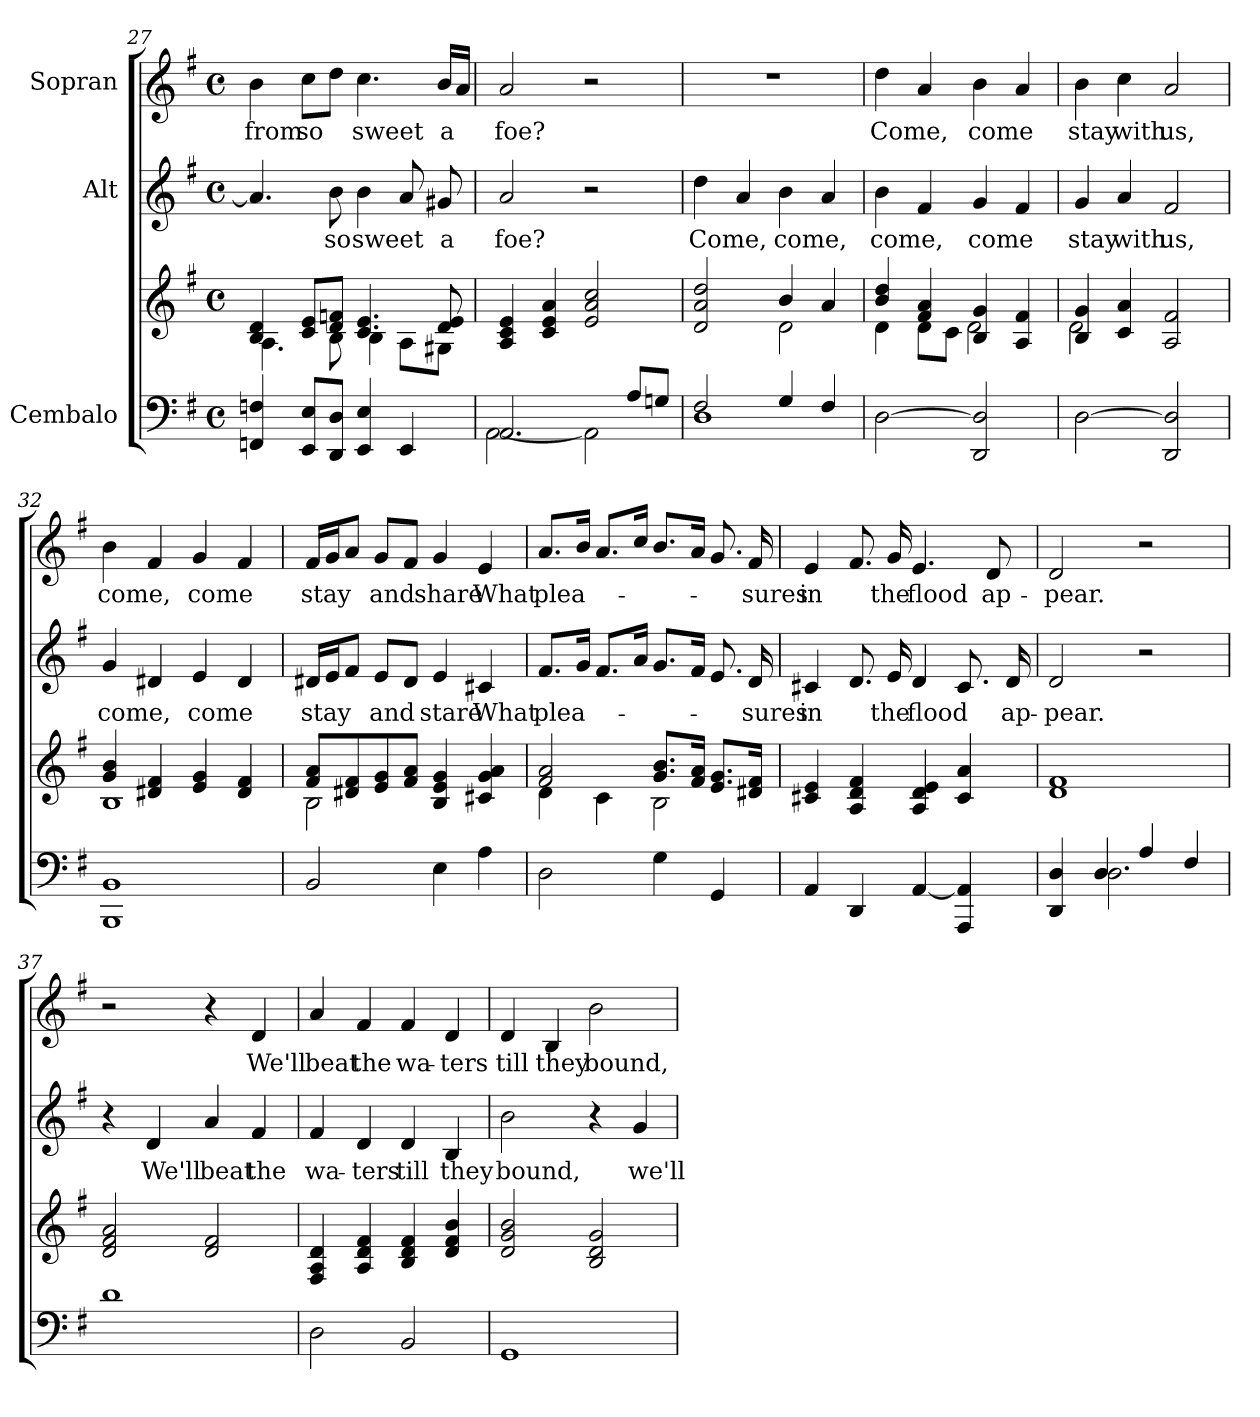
**kern	**kern	**kern	**text	**kern	**text
*part3	*part3	*part2	*part2	*part1	*part1
*staff4	*staff3	*staff2	*staff2	*staff1	*staff1
*I"Cembalo	*	*I"Alt	*	*I"Sopran	*
*clefF4	*clefG2	*clefG2	*	*clefG2	*
*k[f#]	*k[f#]	*k[f#]	*	*k[f#]	*
*M4/4	*M4/4	*M4/4	*	*M4/4	*
*met(c)	*met(c)	*met(c)	*	*met(c)	*
=27	=27	=27	=27	=27	=27
*	*^	*	*	*	*
!	!	!	!	!	!	!LO:LY:b
4FFn/ 4Fn/	4B/ 4d/	4.A\	4.a/]	.	4b\	from
!	!	!	!	!	!	!LO:LY:b
8EE/ 8E/L	8c/ 8e/L	.	.	.	8cc\L	so
!	!	!	!	!LO:LY:b	!	!
8DD/ 8D/J	8d/ 8fn/J	8B\	8b\	so	8dd\J	.
!	!	!	!	!LO:LY:b	!	!LO:LY:b
4EE/ 4E/	4.c/ 4.e/	4B\	4b\	sweet	4.cc\	sweet
4EE/	.	8A\L	8a/	.	.	.
!	!	!	!	!LO:LY:b	!	!LO:LY:b
.	8d/ 8e/	8G#X\J	8g#X/	a	16b/LL	a
.	.	.	.	.	16a/JJ	.
*	*v	*v	*	*	*	*
=28	=28	=28	=28	=28	=28
*^	*	*	*	*	*
!	!	!	!	!LO:LY:b	!	!LO:LY:b
2.AA/	[2AA\	4A/ 4c/ 4e/	2a/	foe?	2a/	foe?
.	.	4c/ 4e/ 4a/	.	.	.	.
.	2AA\]	2e/ 2a/ 2cc/	2r	.	2r	.
8A/L	.	.	.	.	.	.
8Gn/J	.	.	.	.	.	.
=29	=29	=29	=29	=29	=29	=29
*	*	*^	*	*	*	*
!	!	!	!	!	!LO:LY:b	!	!
2F#/	1D	2d/ 2a/ 2dd/	2ryy	4dd\	Come,	1r	.
.	.	.	.	4a/	.	.	.
!	!	!	!	!	!LO:LY:b	!	!
4G/	.	4b/	2d\	4b\	come,	.	.
4F#/	.	4a/	.	4a/	.	.	.
*v	*v	*	*	*	*	*	*
!!LO:PB:g=z
=30	=30	=30	=30	=30	=30	=30
!	!	!	!	!LO:LY:b	!	!LO:LY:b
[2D\	4b/ 4dd/	4d\	4b\	come,	4dd\	Come,
.	4f#/ 4a/	8d\L	4f#/	.	4a/	.
.	.	8c\J	.	.	.	.
!	!	!	!	!LO:LY:b	!	!LO:LY:b
2DD/ 2D/]	4B/ 4g/	2d\	4g/	come	4b\	come
.	4A/ 4f#/	.	4f#/	.	4a/	.
=31	=31	=31	=31	=31	=31	=31
!	!	!	!	!LO:LY:b	!	!LO:LY:b
[2D\	4B/ 4g/	2d\	4g/	stay	4b\	stay
!	!	!	!	!LO:LY:b	!	!LO:LY:b
.	4c/ 4a/	.	4a/	with	4cc\	with
!	!	!	!	!LO:LY:b	!	!LO:LY:b
2DD/ 2D/]	2A/ 2f#/	2ryy	2f#/	us,	2a/	us,
=32	=32	=32	=32	=32	=32	=32
!	!	!	!	!LO:LY:b	!	!LO:LY:b
1BBB 1BB	4g/ 4b/	1B	4g/	come,	4b\	come,
.	4d#X/ 4f#/	.	4d#X/	.	4f#/	.
!	!	!	!	!LO:LY:b	!	!LO:LY:b
.	4e/ 4g/	.	4e/	come	4g/	come
.	4d#/ 4f#/	.	4d#/	.	4f#/	.
=33	=33	=33	=33	=33	=33	=33
!	!	!	!	!LO:LY:b	!	!LO:LY:b
2BB/	8f#/ 8a/L	2B\	16d#X/LL	stay	16f#/LL	stay
.	.	.	16e/J	.	16g/J	.
.	8d#X/ 8f#/	.	8f#/J	.	8a/J	.
!	!	!	!	!LO:LY:b	!	!LO:LY:b
.	8e/ 8g/	.	8e/L	and	8g/L	and
.	8f#/ 8a/J	.	8d#/J	.	8f#/J	.
!	!	!	!	!LO:LY:b	!	!LO:LY:b
4E\	4B/ 4e/ 4g/	2ryy	4e/	stare	4g/	share
!	!	!	!	!LO:LY:b	!	!LO:LY:b
4A\	4c#X/ 4g/ 4a/	.	4c#X/	What	4e/	What
!!LO:LB:g=z
=34	=34	=34	=34	=34	=34	=34
!	!	!	!	!LO:LY:b	!	!LO:LY:b
2D\	2f#/ 2a/	4d\	8.f#/L	plea-	8.a/L	plea-
.	.	.	16g/Jk	.	16b/Jk	.
.	.	4c\	8.f#/L	.	8.a/L	.
.	.	.	16a/Jk	.	16cc/Jk	.
4G\	8.g/ 8.b/L	2B\	8.g/L	.	8.b/L	.
.	16f#/ 16a/Jk	.	16f#/Jk	.	16a/Jk	.
4GG/	8.e/ 8.g/L	.	8.e/	.	8.g/	.
!	!	!	!	!LO:LY:b	!	!LO:LY:b
.	16d#X/ 16f#/Jk	.	16d/	-sures	16f#/	-sures
*	*v	*v	*	*	*	*
=35	=35	=35	=35	=35	=35
!	!	!	!LO:LY:b	!	!LO:LY:b
4AA/	4c#X/ 4e/	4c#X/	in	4e/	in
4DD/	4A/ 4d/ 4f#/	8.d/	.	8.f#/	.
!	!	!	!LO:LY:b	!	!LO:LY:b
.	.	16e/	the	16g/	the
!	!	!	!LO:LY:b	!	!LO:LY:b
[4AA/	4A/ 4d/ 4e/	4d/	flood	4.e/	flood
4AAA/ 4AA/]	4c#/ 4a/	8.c#/	.	.	.
!	!	!	!	!	!LO:LY:b
.	.	.	.	8d/	ap-
!	!	!	!LO:LY:b	!	!
.	.	16d/	ap-	.	.
=36	=36	=36	=36	=36	=36
*^	*	*	*	*	*
!	!	!	!	!LO:LY:b	!	!LO:LY:b
4DD/ 4D/	4ryy	1d 1f#	2d/	-pear.	2d/	-pear.
4D/	2.D\	.	.	.	.	.
4A/	.	.	2r	.	2r	.
4F#/	.	.	.	.	.	.
*v	*v	*	*	*	*	*
=37	=37	=37	=37	=37	=37
1d	2d/ 2f#/ 2a/	4r	.	2r	.
!	!	!	!LO:LY:b	!	!
.	.	4d/	We'll	.	.
!	!	!	!LO:LY:b	!	!
.	2d/ 2f#/	4a/	beat	4r	.
!	!	!	!LO:LY:b	!	!LO:LY:b
.	.	4f#/	the	4d/	We'll
!!LO:LB:g=z
=38	=38	=38	=38	=38	=38
!	!	!	!LO:LY:b	!	!LO:LY:b
2D\	4F#/ 4A/ 4d/	4f#/	wa-	4a/	beat
!	!	!	!LO:LY:b	!	!LO:LY:b
.	4A/ 4d/ 4f#/	4d/	-ters	4f#/	the
!	!	!	!LO:LY:b	!	!LO:LY:b
2BB/	4B/ 4d/ 4f#/	4d/	till	4f#/	wa-
!	!	!	!LO:LY:b	!	!LO:LY:b
.	4d/ 4f#/ 4b/	4B/	they	4d/	-ters
=39	=39	=39	=39	=39	=39
!	!	!	!LO:LY:b	!	!LO:LY:b
1GG	2d/ 2g/ 2b/	2b\	bound,	4d/	till
!	!	!	!	!	!LO:LY:b
.	.	.	.	4B/	they
!	!	!	!	!	!LO:LY:b
.	2B/ 2d/ 2g/	4r	.	2b\	bound,
!	!	!	!LO:LY:b	!	!
.	.	4g/	we'll	.	.
=	=	=	=	=	=
*-	*-	*-	*-	*-	*-
